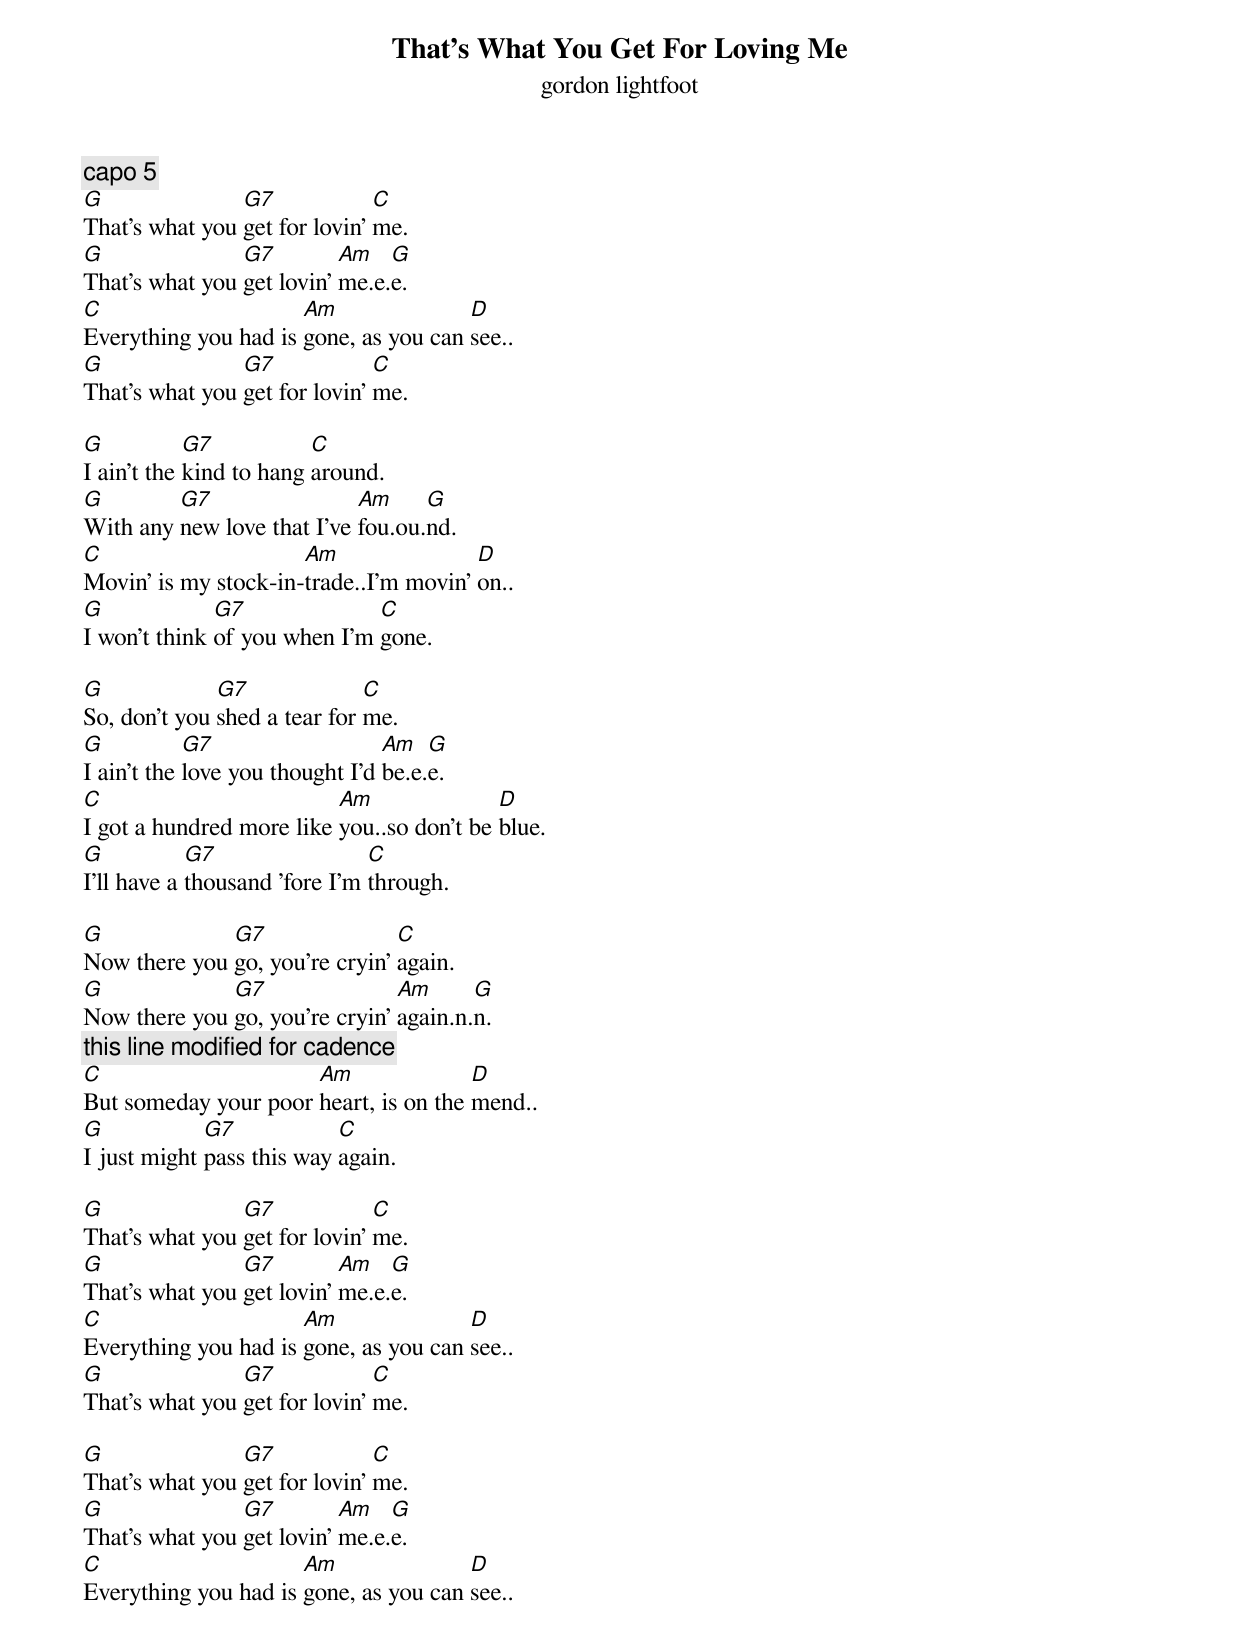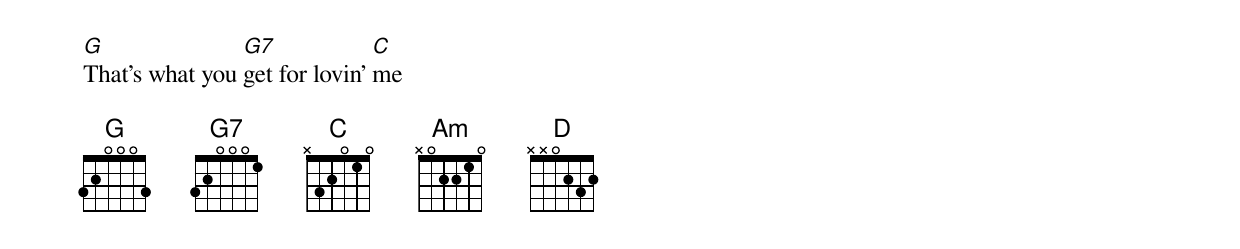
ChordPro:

{title: That’s What You Get For Loving Me}
{subtitle: gordon lightfoot}
{c:capo 5}
[G]That's what you [G7]get for lovin' [C]me.
[G]That's what you [G7]get lovin' [Am]me.e.[G]e.
[C]Everything you had is [Am]gone, as you can [D]see..
[G]That's what you [G7]get for lovin' [C]me.

[G]I ain't the [G7]kind to hang [C]around.
[G]With any [G7]new love that I've [Am]fou.ou.[G]nd.
[C]Movin' is my stock-in-[Am]trade..I'm movin' [D]on..
[G]I won't think [G7]of you when I'm [C]gone.

[G]So, don't you [G7]shed a tear for [C]me.
[G]I ain't the [G7]love you thought I'd [Am]be.e.[G]e.
[C]I got a hundred more like [Am]you..so don't be [D]blue.
[G]I'll have a [G7]thousand 'fore I'm [C]through.

[G]Now there you [G7]go, you're cryin' [C]again.
[G]Now there you [G7]go, you're cryin' [Am]again.n.[G]n.
{c:this line modified for cadence}
[C]But someday your poor [Am]heart, is on the [D]mend..
[G]I just might [G7]pass this way [C]again.

[G]That's what you [G7]get for lovin' [C]me.
[G]That's what you [G7]get lovin' [Am]me.e.[G]e.
[C]Everything you had is [Am]gone, as you can [D]see..
[G]That's what you [G7]get for lovin' [C]me.

[G]That's what you [G7]get for lovin' [C]me.
[G]That's what you [G7]get lovin' [Am]me.e.[G]e.
[C]Everything you had is [Am]gone, as you can [D]see..
[G]That's what you [G7]get for lovin' [C]me

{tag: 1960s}
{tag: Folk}
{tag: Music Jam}
